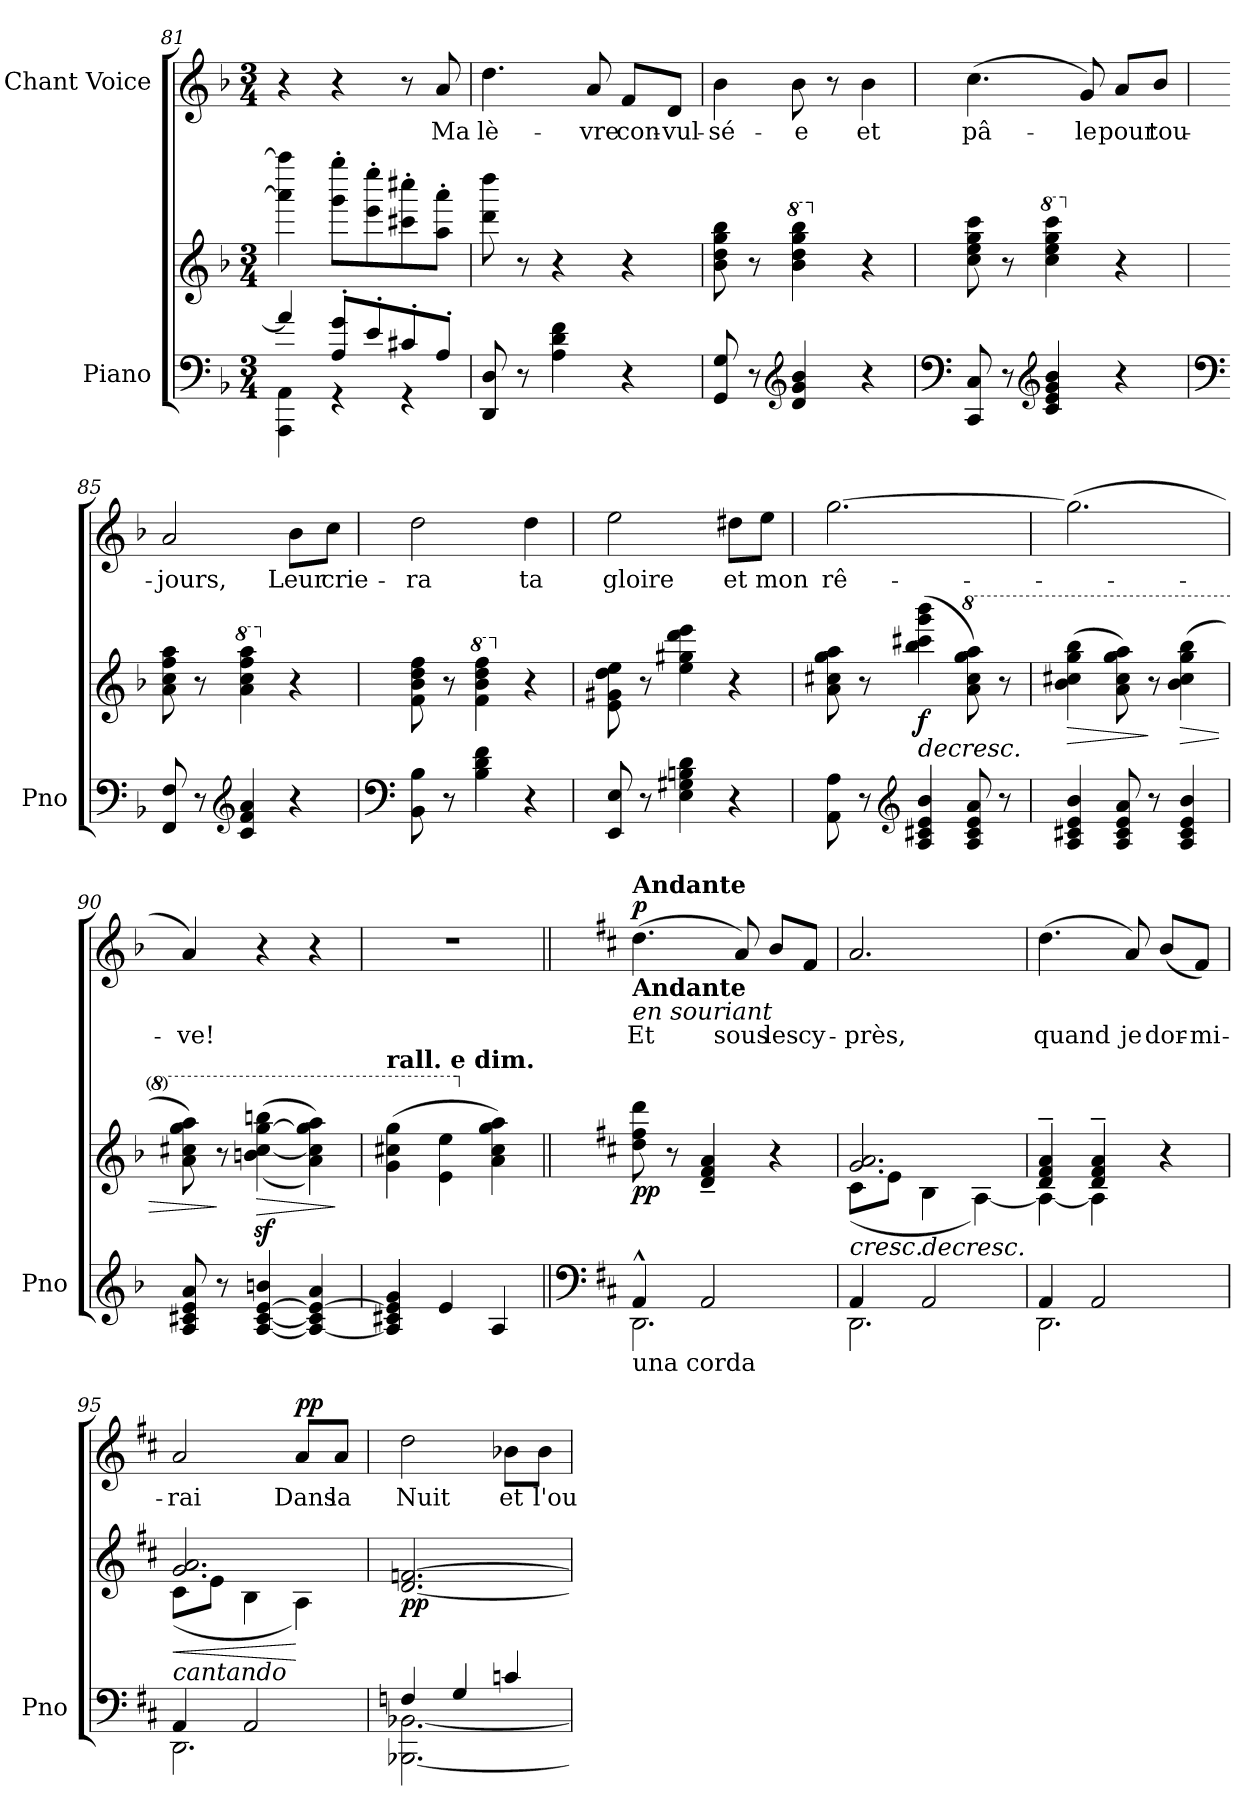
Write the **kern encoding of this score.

**kern	**kern	**dynam	**kern	**text	**dynam
*part2	*part2	*part2	*part1	*part1	*part1
*staff3	*staff2	*staff2/3	*staff1	*staff1	*staff1
*I"Piano	*	*	*I"Chant Voice	*	*
*I'Pno	*	*	*	*	*
*clefF4	*clefG2	*	*clefG2	*	*
*k[b-]	*k[b-]	*	*k[b-]	*	*
*M3/4	*M3/4	*	*M3/4	*	*
=81	=81	=81	=81	=81	=81
*^	*	*	*	*	*
4a/]	4AAA\ 4AA\	4aaa\] 4aaaa\]	.	4r	.	.
8A/' 8g/'L	4r	8ggg\' 8gggg\'L	.	4r	.	.
8e'/	.	8eee\' 8eeee\'	.	.	.	.
8c#X'/	4r	8ccc#X\' 8cccc#X\'	.	8r	.	.
!	!	!	!	!	!LO:LY:b	!
8A'/J	.	8aa\' 8aaa\'J	.	8a/	Ma	.
*v	*v	*	*	*	*	*
!!LO:LB:g=z
=82	=82	=82	=82	=82	=82
!	!	!	!	!LO:LY:b	!
8DD/ 8D/	8ddd\ 8dddd\	.	4.dd\	lè-	.
8r	8r	.	.	.	.
4A\ 4d\ 4f\	4r	.	.	.	.
!	!	!	!	!LO:LY:b	!
.	.	.	8a/	-vre	.
!	!	!	!	!LO:LY:b	!
4r	4r	.	8f/L	con-	.
!	!	!	!	!LO:LY:b	!
.	.	.	8d/J	-vul-	.
=83	=83	=83	=83	=83	=83
!	!	!	!	!LO:LY:b	!
8GG/ 8G/	8b-\ 8dd\ 8gg\ 8bb-\	.	4b-\	-sé-	.
8r	8r	.	.	.	.
*clefG2	*	*	*	*	*
*	*8va	*	*	*	*
!	!	!	!	!LO:LY:b	!
4d/ 4g/ 4b-/	4bb-\ 4ddd\ 4ggg\ 4bbb-\	.	8b-\	-e	.
.	.	.	8r	.	.
*	*X8va	*	*	*	*
!	!	!	!	!LO:LY:b	!
4r	4r	.	4b-\	et	.
=84	=84	=84	=84	=84	=84
*clefF4	*	*	*	*	*
!	!	!	!	!LO:LY:b	!
8CC/ 8C/	8cc\ 8ee\ 8gg\ 8ccc\	.	(4.cc\	pâ-	.
8r	8r	.	.	.	.
*clefG2	*	*	*	*	*
*	*8va	*	*	*	*
4c/ 4e/ 4g/ 4b-/	4ccc\ 4eee\ 4ggg\ 4cccc\	.	.	.	.
!	!	!	!	!LO:LY:b	!
.	.	.	8g/)	-le	.
*	*X8va	*	*	*	*
!	!	!	!	!LO:LY:b	!
4r	4r	.	8a/L	pour	.
!	!	!	!	!LO:LY:b	!
.	.	.	8b-/J	tou-	.
=85	=85	=85	=85	=85	=85
*clefF4	*	*	*	*	*
!	!	!	!	!LO:LY:b	!
8FF/ 8F/	8a\ 8cc\ 8ff\ 8aa\	.	2a/	-jours,	.
8r	8r	.	.	.	.
*clefG2	*	*	*	*	*
*	*8va	*	*	*	*
4c/ 4f/ 4a/	4aa\ 4ccc\ 4fff\ 4aaa\	.	.	.	.
*	*X8va	*	*	*	*
!	!	!	!	!LO:LY:b	!LO:DY:a
!	!	!	!	!	!LO:DY:n=1:a
4r	4r	.	8b-\L	Leur	other-dynamics f
!	!	!	!	!LO:LY:b	!
.	.	.	8cc\J	crie-	.
=86	=86	=86	=86	=86	=86
*clefF4	*	*	*	*	*
!	!	!	!	!LO:LY:b	!
8BB-\ 8B-\	8f\ 8b-\ 8dd\ 8ff\	.	2dd\	-ra	.
8r	8r	.	.	.	.
*	*8va	*	*	*	*
4B-\ 4d\ 4f\	4ff\ 4bb-\ 4ddd\ 4fff\	.	.	.	.
*	*X8va	*	*	*	*
!	!	!	!	!LO:LY:b	!
4r	4r	.	4dd\	ta	.
!!LO:PB:g=z
=87	=87	=87	=87	=87	=87
!	!	!	!	!LO:LY:b	!
8EE/ 8E/	8e\ 8g#X\ 8dd\ 8ee\	.	2ee\	gloire	.
8r	8r	.	.	.	.
4E\ 4G#X\ 4Bn\ 4d\	4ee\ 4gg#X\ 4ddd\ 4eee\	.	.	.	.
!	!	!	!	!LO:LY:b	!
4r	4r	.	8dd#X\L	et	.
!	!	!	!	!LO:LY:b	!
.	.	.	8ee\J	mon	.
=88	=88	=88	=88	=88	=88
!	!	!	!	!LO:LY:b	!
8AA\ 8A\	8a\ 8cc#X\ 8gg\ 8aa\	.	[2.gg\	rê-	.
8r	8r	.	.	.	.
*clefG2	*	*	*	*	*
!	!	!LO:HP:b	!	!	!
!	!	!LO:DY:n=1:b	!	!	!
4A/ 4c#X/ 4e/ 4b-/	(4bb-\ 4ccc#\ 4ggg\ 4bbb-\	> f	.	.	.
*	*8va	*	*	*	*
8A/ 8c#/ 8e/ 8a/	8aa\ 8ccc#\ 8ggg\ 8aaa\)	.	.	.	.
8r	8r	.	.	.	.
=89	=89	=89	=89	=89	=89
!	!	!LO:HP:b	!	!	!
4A/ 4c#X/ 4e/ 4b-/	(4bb-\ 4ccc#X\ 4ggg\ 4bbb-\	>	(2.gg\]	.	.
8A/ 8c#/ 8e/ 8a/	8aa\ 8ccc#\ 8ggg\ 8aaa\)	.	.	.	.
8r	8r	]	.	.	.
!	!	!LO:HP:b	!	!	!
4A/ 4c#/ 4e/ 4b-/	(4bb-\ 4ccc#\ 4ggg\ 4bbb-\	>	.	.	.
=90	=90	=90	=90	=90	=90
!	!	!	!	!LO:LY:b	!
8A/ 8c#X/ 8e/ 8a/	8aa\ 8ccc#X\ 8ggg\ 8aaa\)	.	4a/)	-ve!	.
8r	8r	]	.	.	.
!	!	!LO:HP:b	!	!	!
[4A/ [4c#/ [4e/ 4bn/	(>(<4bbn\z< [>4ccc#\z< [4ggg\z< 4bbbn\z<	>	4r	.	.
4A/_ 4c#/] 4e/_ 4a/	4aa\ 4ccc#\] 4ggg\] 4aaa\))	.	4r	.	.
.	.	]	.	.	.
=91	=91	=91	=91	=91	=91
!	!LO:TX:a:B:t=rall. e dim.	!	!	!	!
4A/] 4c#X/ 4e/] 4g/	(4gg\ 4ccc#X\ 4ggg\	.	2.r	.	.
4e/	4ee\ 4eee\	.	.	.	.
*	*X8va	*	*	*	*
4A/	4a\ 4cc#\ 4gg\ 4aa\)	.	.	.	.
!!LO:LB:g=z
=92||	=92||	=92||	=92||	=92||	=92||
*clefF4	*	*	*	*	*
*k[f#c#]	*k[f#c#]	*	*k[f#c#]	*	*
*	*	*	*MM72	*	*
*^	*	*	*	*	*
!	!	!	!	!LO:TX:a:B:t=Andante	!	!
!	!	!	!	!LO:TX:b:B:t=Andante	!	!
!	!	!	!	!LO:TX:b:i:t=en souriant	!	!
!LO:TX:b:t=una corda	!	!	!	!	!	!
!	!	!	!LO:DY:b	!	!LO:LY:b	!LO:DY:a
4AA^^/	2.DD\	8dd\ 8ff#\ 8ddd\	pp	(4.dd\	Et	p
.	.	8r	.	.	.	.
2AA/	.	4d/~ 4f#/~ 4a/~	.	.	.	.
!	!	!	!	!	!LO:LY:b	!
.	.	.	.	8a/)	sous	.
!	!	!	!	!	!LO:LY:b	!
.	.	4r	.	8b/L	les	.
!	!	!	!	!	!LO:LY:b	!
.	.	.	.	8f#/J	cy-	.
=93	=93	=93	=93	=93	=93	=93
!	!	!LO:TX:b:i:t=cantando	!	!	!	!
!	!	!	!LO:HP:b	!	!LO:LY:b	!
*	*	*^	*	*	*	*
4AA/	2.DD\	2.g/ 2.a/	(8c#\L	<	2.a/	-près,	.
.	.	.	8e\J	.	.	.	.
!	!	!	!	!LO:HP:n=1:b	!	!	!
2AA/	.	.	4B\	] >	.	.	.
.	.	.	[4A\)	[	.	.	.
=94	=94	=94	=94	=94	=94	=94	=94
*	*^	*	*	*	*	*	*
!	!	!	!	!	!	!	!LO:LY:b	!
4AA/	2.DD\	2ryy	4d/~> 4f#/~> 4a/~>	4A\_	.	(4.dd\	quand	.
2AA/	.	.	4d/~> 4f#/~> 4a/~>	4A\]	.	.	.	.
!	!	!	!	!	!	!	!LO:LY:b	!
.	.	.	.	.	.	8a/)	je	.
!	!	!	!	!	!	!	!LO:LY:b	!
.	.	4ryy	4r	4ryy	.	(8b/L	dor-	.
!	!	!	!	!	!	!	!LO:LY:b	!
.	.	.	.	.	.	8f#/J)	-mi-	.
=95	=95	=95	=95	=95	=95	=95	=95	=95
!	!	!	!LO:TX:b:i:t=cantando	!	!	!	!	!
!	!	!	!	!	!LO:HP:b	!	!LO:LY:b	!
4AA/	2.DD\	2ryy	2.g/ 2.a/	(8c#\L	<	2a/	-rai	.
.	.	.	.	8e\J	.	.	.	.
2AA/	.	.	.	4B\	]	.	.	.
!	!	!	!	!	!	!	!LO:LY:b	!LO:DY:a
.	.	4ryy	.	4A\)	[	8a/L	Dans	pp
!	!	!	!	!	!	!	!LO:LY:b	!
.	.	.	.	.	.	8a/J	la	.
*	*v	*v	*	*	*	*	*	*
*	*	*v	*v	*	*	*	*
=96	=96	=96	=96	=96	=96	=96
!	!	!	!LO:DY:b	!	!LO:LY:b	!
4Fn/	[2.BBB-X\ [<2.BB-X\	[<2.d/ [2.fn/	pp	2dd\	Nuit	.
4G/	.	.	.	.	.	.
!	!	!	!	!	!LO:LY:b	!
4cn/	.	.	.	8b-X\L	et	.
!	!	!	!	!	!LO:LY:b	!
.	.	.	.	8b-\J	l'ou-	.
*v	*v	*	*	*	*	*
=	=	=	=	=	=
*-	*-	*-	*-	*-	*-
